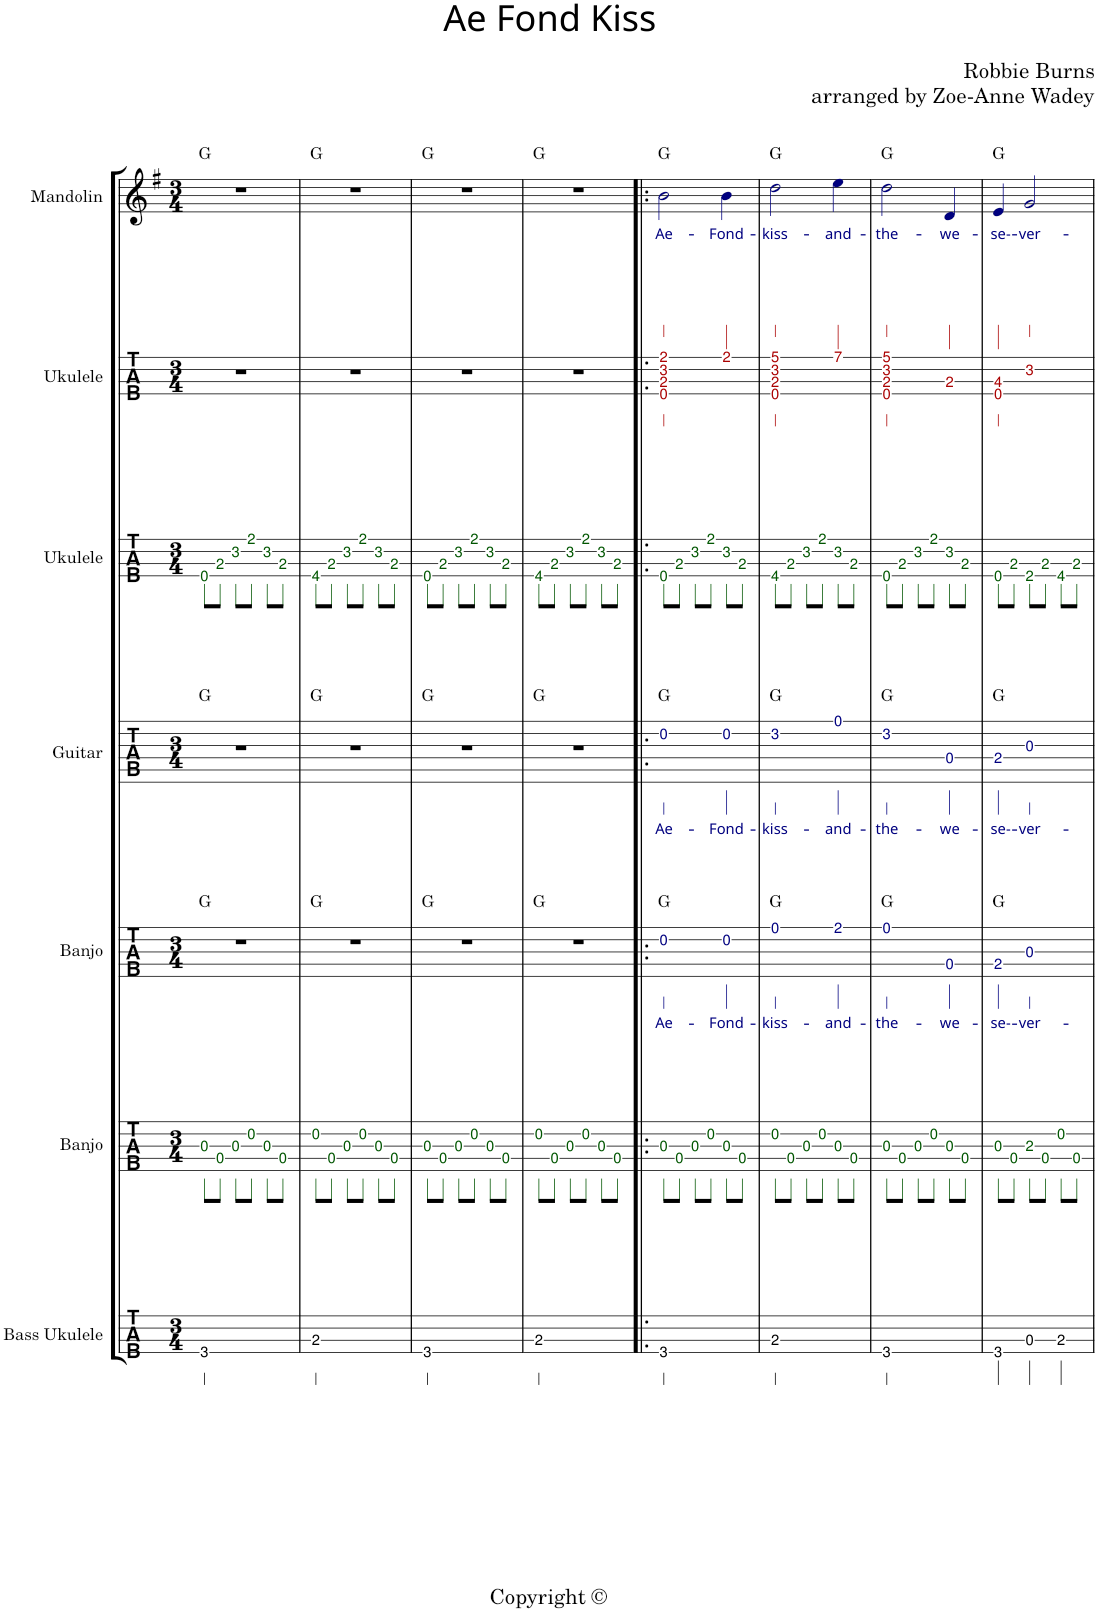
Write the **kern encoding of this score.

**kern	**kern	**kern	**text	**harte	**kern	**text	**harte	**kern	**kern	**kern	**text	**harte
*part7	*part6	*part5	*part5	*part5	*part4	*part4	*part4	*part3	*part2	*part1	*part1	*part1
*staff7	*staff6	*staff5	*staff5	*	*staff4	*staff4	*	*staff3	*staff2	*staff1	*staff1	*
*I"Bass Ukulele	*I"Banjo	*I"Banjo	*	*	*I"Guitar	*	*	*I"Ukulele	*I"Ukulele	*I"Mandolin	*	*
*	*I'Ban.	*I'Ban.	*	*	*I'Gtr.	*	*	*	*	*I'Mand.	*	*
*stria4	*stria5	*stria5	*	*	*stria6	*	*	*stria4	*stria4	*	*	*
*	*	*	*	*	*	*	*	*	*	*clefG2	*	*
*	*Trd7c12	*Trd7c12	*	*	*	*	*	*	*	*	*	*
*k[f#]	*k[f#]	*k[f#]	*	*	*k[f#]	*	*	*k[f#]	*k[f#]	*k[f#]	*	*
*G:	*G:	*G:	*	*	*G:	*	*	*G:	*G:	*G:	*	*
*M3/4	*M3/4	*M3/4	*	*	*M3/4	*	*	*M3/4	*M3/4	*M3/4	*	*
=1	=1	=1	=1	=1	=1	=1	=1	=1	=1	=1	=1	=1
2GGG\	8Gi\L	2.r	.	G:maj	2.r	.	G:maj	8Gi\L	2.r	2.r	.	G:maj
.	8Di\J	.	.	.	.	.	.	8di\J	.	.	.	.
.	8Gi\L	.	.	.	.	.	.	8gi\L	.	.	.	.
.	8Bi\J	.	.	.	.	.	.	8bi\J	.	.	.	.
4ryy	8Gi\L	.	.	.	.	.	.	8gi\L	.	.	.	.
.	8Di\J	.	.	.	.	.	.	8di\J	.	.	.	.
=2	=2	=2	=2	=2	=2	=2	=2	=2	=2	=2	=2	=2
2BBB\	8Bi\L	2.r	.	G:maj	2.r	.	G:maj	8Bi\L	2.r	2.r	.	G:maj
.	8Di\J	.	.	.	.	.	.	8di\J	.	.	.	.
.	8Gi\L	.	.	.	.	.	.	8gi\L	.	.	.	.
.	8Bi\J	.	.	.	.	.	.	8bi\J	.	.	.	.
4ryy	8Gi\L	.	.	.	.	.	.	8gi\L	.	.	.	.
.	8Di\J	.	.	.	.	.	.	8di\J	.	.	.	.
=3	=3	=3	=3	=3	=3	=3	=3	=3	=3	=3	=3	=3
2GGG\	8Gi\L	2.r	.	G:maj	2.r	.	G:maj	8Gi\L	2.r	2.r	.	G:maj
.	8Di\J	.	.	.	.	.	.	8di\J	.	.	.	.
.	8Gi\L	.	.	.	.	.	.	8gi\L	.	.	.	.
.	8Bi\J	.	.	.	.	.	.	8bi\J	.	.	.	.
4ryy	8Gi\L	.	.	.	.	.	.	8gi\L	.	.	.	.
.	8Di\J	.	.	.	.	.	.	8di\J	.	.	.	.
=4	=4	=4	=4	=4	=4	=4	=4	=4	=4	=4	=4	=4
2BBB\	8Bi\L	2.r	.	G:maj	2.r	.	G:maj	8Bi\L	2.r	2.r	.	G:maj
.	8Di\J	.	.	.	.	.	.	8di\J	.	.	.	.
.	8Gi\L	.	.	.	.	.	.	8gi\L	.	.	.	.
.	8Bi\J	.	.	.	.	.	.	8bi\J	.	.	.	.
4ryy	8Gi\L	.	.	.	.	.	.	8gi\L	.	.	.	.
.	8Di\J	.	.	.	.	.	.	8di\J	.	.	.	.
=5!|:	=5!|:	=5!|:	=5!|:	=5!|:	=5!|:	=5!|:	=5!|:	=5!|:	=5!|:	=5!|:	=5!|:	=5!|:
!	!	!	!LO:LY:b:color=#00007F	!	!	!LO:LY:b:color=#00007F	!	!	!	!	!LO:LY:b:color=#00007F	!
*	*	*	*	*	*	*	*	*	*^	*	*	*
2GGG\	8Gi\L	2Bj\	Ae-	G:maj	2Bj\	Ae-	G:maj	8Gi\L	2bZ/	2GZ\ 2dZ\ 2gZ\	2bj\	Ae-	G:maj
.	8Di\J	.	.	.	.	.	.	8di\J	.	.	.	.	.
.	8Gi\L	.	.	.	.	.	.	8gi\L	.	.	.	.	.
.	8Bi\J	.	.	.	.	.	.	8bi\J	.	.	.	.	.
!	!	!	!LO:LY:b:color=#00007F	!	!	!LO:LY:b:color=#00007F	!	!	!	!	!	!LO:LY:b:color=#00007F	!
4ryy	8Gi\L	4Bj\	-Fond-	.	4Bj\	-Fond-	.	8gi\L	4bZ/	4ryy	4bj\	-Fond-	.
.	8Di\J	.	.	.	.	.	.	8di\J	.	.	.	.	.
=6	=6	=6	=6	=6	=6	=6	=6	=6	=6	=6	=6	=6	=6
!	!	!	!LO:LY:b:color=#00007F	!	!	!LO:LY:b:color=#00007F	!	!	!	!	!	!LO:LY:b:color=#00007F	!
2BBB\	8Bi\L	2dj\	-kiss-	G:maj	2dj\	-kiss-	G:maj	8Bi\L	2ddZ/	2GZ\ 2dZ\ 2gZ\	2ddj\	-kiss-	G:maj
.	8Di\J	.	.	.	.	.	.	8di\J	.	.	.	.	.
.	8Gi\L	.	.	.	.	.	.	8gi\L	.	.	.	.	.
.	8Bi\J	.	.	.	.	.	.	8bi\J	.	.	.	.	.
!	!	!	!LO:LY:b:color=#00007F	!	!	!LO:LY:b:color=#00007F	!	!	!	!	!	!LO:LY:b:color=#00007F	!
4ryy	8Gi\L	4ej\	-and-	.	4ej\	-and-	.	8gi\L	4eeZ/	4ryy	4eej\	-and-	.
.	8Di\J	.	.	.	.	.	.	8di\J	.	.	.	.	.
=7	=7	=7	=7	=7	=7	=7	=7	=7	=7	=7	=7	=7	=7
!	!	!	!LO:LY:b:color=#00007F	!	!	!LO:LY:b:color=#00007F	!	!	!	!	!	!LO:LY:b:color=#00007F	!
2GGG\	8Gi\L	2dj\	-the-	G:maj	2dj\	-the-	G:maj	8Gi\L	2ddZ/	2GZ\ 2dZ\ 2gZ\	2ddj\	-the-	G:maj
.	8Di\J	.	.	.	.	.	.	8di\J	.	.	.	.	.
.	8Gi\L	.	.	.	.	.	.	8gi\L	.	.	.	.	.
.	8Bi\J	.	.	.	.	.	.	8bi\J	.	.	.	.	.
!	!	!	!LO:LY:b:color=#00007F	!	!	!LO:LY:b:color=#00007F	!	!	!	!	!	!LO:LY:b:color=#00007F	!
4ryy	8Gi\L	4Dj\	-we-	.	4Dj\	-we-	.	8gi\L	4dZ/	4ryy	4dj/	-we-	.
.	8Di\J	.	.	.	.	.	.	8di\J	.	.	.	.	.
=8	=8	=8	=8	=8	=8	=8	=8	=8	=8	=8	=8	=8	=8
!	!	!	!LO:LY:b:color=#00007F	!	!	!LO:LY:b:color=#00007F	!	!	!	!	!	!LO:LY:b:color=#00007F	!
4GGG\	8Gi\L	4Ej\	-se--	G:maj	4Ej\	-se--	G:maj	8Gi\L	4eZ/	2GZ\	4ej/	-se--	G:maj
.	8Di\J	.	.	.	.	.	.	8di\J	.	.	.	.	.
!	!	!	!LO:LY:b:color=#00007F	!	!	!LO:LY:b:color=#00007F	!	!	!	!	!	!LO:LY:b:color=#00007F	!
4AAA\	8Ai\L	2Gj\	-ver-	.	2Gj\	-ver-	.	8Ai\L	2gZ/	.	2gj/	-ver-	.
.	8Di\J	.	.	.	.	.	.	8di\J	.	.	.	.	.
4BBB\	8Bi\L	.	.	.	.	.	.	8Bi\L	.	4ryy	.	.	.
.	8Di\J	.	.	.	.	.	.	8di\J	.	.	.	.	.
*	*	*	*	*	*	*	*	*	*v	*v	*	*	*
=	=	=	=	=	=	=	=	=	=	=	=	=
*-	*-	*-	*-	*-	*-	*-	*-	*-	*-	*-	*-	*-
